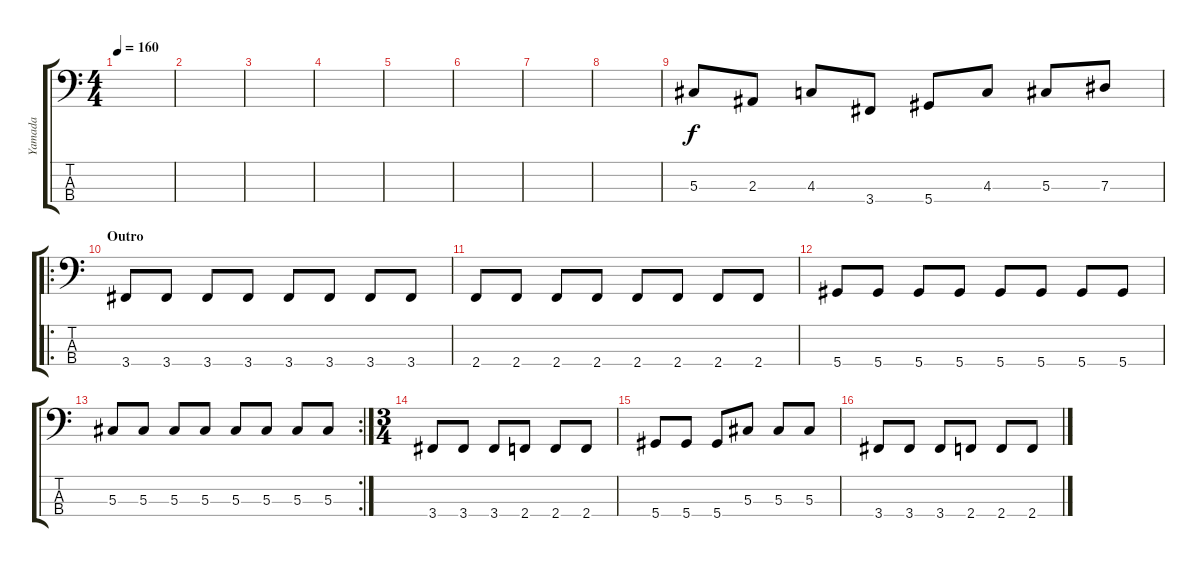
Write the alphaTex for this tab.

\track ("Yamada" "Yamada") {instrument electricbassfinger}
\staff {score tabs}
\tuning (Gb2 Db2 Ab1 Eb1) {hide}
\ts (4 4)
\tempo 160
\clef f4
\ks c
|
|
|
|
|
|
|
|
5.3.8 2.3.8 4.3.8 3.4.8 5.4.8 4.3.8 5.3.8 7.3.8 |
\ro
\section ("" "Outro")
3.4.8 3.4.8 3.4.8 3.4.8 3.4.8 3.4.8 3.4.8 3.4.8 |
2.4.8 2.4.8 2.4.8 2.4.8 2.4.8 2.4.8 2.4.8 2.4.8 |
5.4.8 5.4.8 5.4.8 5.4.8 5.4.8 5.4.8 5.4.8 5.4.8 |
\rc 2
5.3.8 5.3.8 5.3.8 5.3.8 5.3.8 5.3.8 5.3.8 5.3.8 |
\ts (3 4)
3.4.8 3.4.8 3.4.8 2.4.8 2.4.8 2.4.8 |
5.4.8 5.4.8 5.4.8 5.3.8 5.3.8 5.3.8 |
3.4.8 3.4.8 3.4.8 2.4.8 2.4.8 2.4.8
